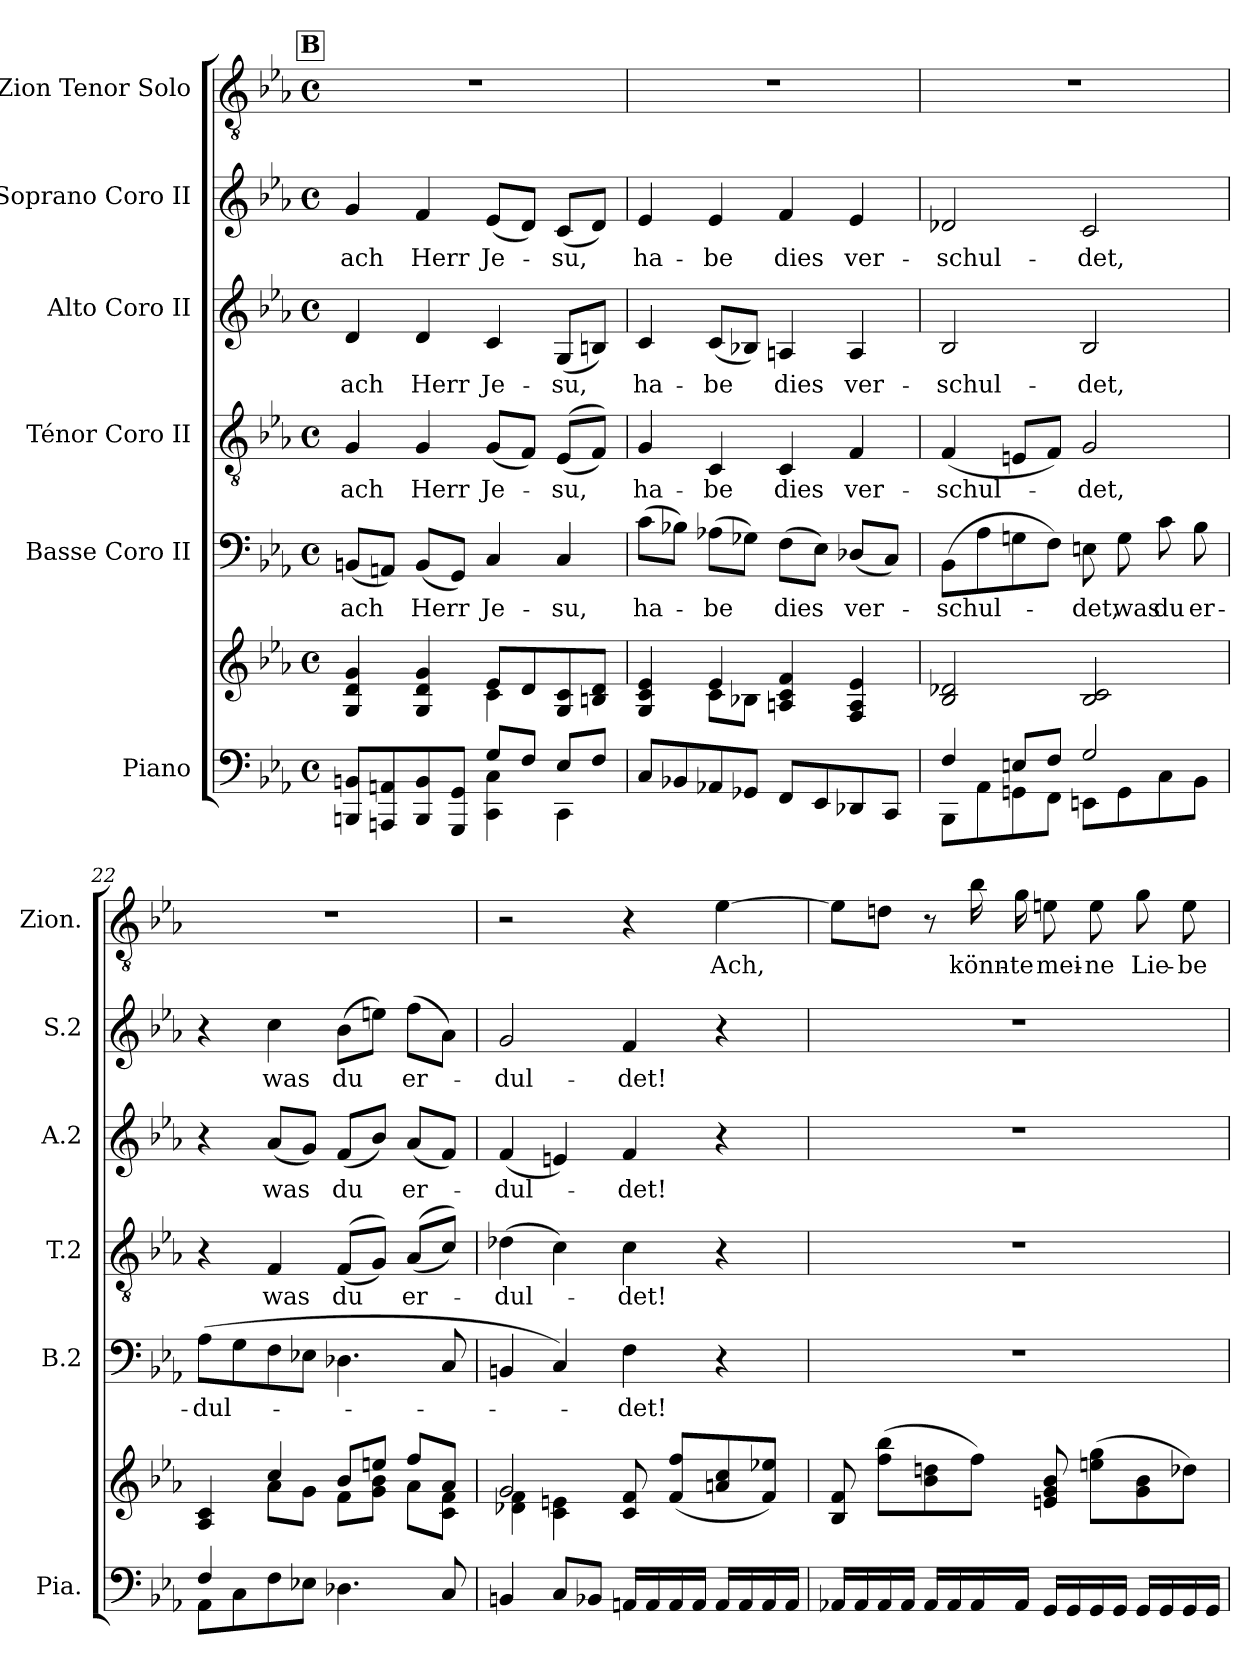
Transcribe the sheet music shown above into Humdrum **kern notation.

**kern	**kern	**kern	**text	**kern	**text	**kern	**text	**kern	**text	**kern	**text
*part6	*part6	*part5	*part5	*part4	*part4	*part3	*part3	*part2	*part2	*part1	*part1
*staff7	*staff6	*staff5	*staff5	*staff4	*staff4	*staff3	*staff3	*staff2	*staff2	*staff1	*staff1
*I"Piano	*	*I"Basse Coro II	*	*I"Ténor Coro II	*	*I"Alto Coro II	*	*I"Soprano Coro II	*	*I"Zion Tenor Solo	*
*I'Pia.	*	*I'B.2	*	*I'T.2	*	*I'A.2	*	*I'S.2	*	*I'Zion.	*
*clefF4	*clefG2	*clefF4	*	*clefGv2	*	*clefG2	*	*clefG2	*	*clefGv2	*
*k[b-e-a-]	*k[b-e-a-]	*k[b-e-a-]	*	*k[b-e-a-]	*	*k[b-e-a-]	*	*k[b-e-a-]	*	*k[b-e-a-]	*
*M4/4	*M4/4	*M4/4	*	*M4/4	*	*M4/4	*	*M4/4	*	*M4/4	*
*met(c)	*met(c)	*met(c)	*	*met(c)	*	*met(c)	*	*met(c)	*	*met(c)	*
!!LO:REH:place=s1:a:B:fs=16:t=B
=19	=19	=19	=19	=19	=19	=19	=19	=19	=19	=19	=19
*^	*^	*	*	*	*	*	*	*	*	*	*
8BBBn/ 8BBn/L	2ryy	4G/ 4d/ 4g/	2ryy	(8BBn/L	ach	4G/	ach	4d/	ach	4g/	ach	1r	.
8AAAn/ 8AAn/	.	.	.	8AAn/J)	.	.	.	.	.	.	.	.	.
8BBB/ 8BB/	.	4G/ 4d/ 4g/	.	(8BB/L	Herr	4G/	Herr	4d/	Herr	4f/	Herr	.	.
8GGG/ 8GG/J	.	.	.	8GG/J)	.	.	.	.	.	.	.	.	.
8G/L	4CC\ 4C\	8e-/L	4c\	4C/	Je-	(8G/L	Je-	4c/	Je-	(8e-/L	Je-	.	.
8F/J	.	8d/	.	.	.	8F/J)	.	.	.	8d/J)	.	.	.
8E-/L	4CC\	8G/ 8c/	4ryy	4C/	-su,	((8E-/L	-su,	(8G/L	-su,	(8c/L	-su,	.	.
8F/J	.	8Bn/ 8d/J	.	.	.	8F/J))	.	8Bn/J)	.	8d/J)	.	.	.
*v	*v	*	*	*	*	*	*	*	*	*	*	*	*
=20	=20	=20	=20	=20	=20	=20	=20	=20	=20	=20	=20	=20
8C/L	4G/ 4c/ 4e-/	4ryy	(8c\L	ha-	4G/	ha-	4c/	ha-	4e-/	ha-	1r	.
8BB-X/	.	.	8B-X\J)	.	.	.	.	.	.	.	.	.
8AA-X/	4e-/	8c\L	(8A-X\L	-be	4C/	-be	(8c/L	-be	4e-/	-be	.	.
8GG-X/J	.	8B-X\J	8G-X\J)	.	.	.	8B-X/J)	.	.	.	.	.
8FF/L	4An/ 4c/ 4f/	2ryy	(8F\L	dies	4C/	dies	4An/	dies	4f/	dies	.	.
8EE-/	.	.	8E-\J)	.	.	.	.	.	.	.	.	.
8DD-X/	4F/ 4A/ 4e-/	.	(8D-X/L	ver-	4F/	ver-	4A/	ver-	4e-/	ver-	.	.
8CC/J	.	.	8C/J)	.	.	.	.	.	.	.	.	.
*	*v	*v	*	*	*	*	*	*	*	*	*	*
=21	=21	=21	=21	=21	=21	=21	=21	=21	=21	=21	=21
*^	*	*	*	*	*	*	*	*	*	*	*
4F/	8BBB-\L	2B-/ 2d-X/	(>8BB-\L	-schul-	(4F/	-schul-	2B-/	-schul-	2d-X/	-schul-	1r	.
.	8AA-\	.	8A-\	.	.	.	.	.	.	.	.	.
8En/L	8GGn\	.	8Gn\	.	8En/L	.	.	.	.	.	.	.
8F/J	8FF\J	.	8F\J)	.	8F/J)	.	.	.	.	.	.	.
2G/	8EEn\L	2B-/ 2c/	8En\	-det,	2G/	-det,	2B-/	-det,	2c/	-det,	.	.
.	8GG\	.	8G\	was	.	.	.	.	.	.	.	.
.	8C\	.	8c\	du	.	.	.	.	.	.	.	.
.	8BB-\J	.	8B-\	er-	.	.	.	.	.	.	.	.
!!LO:LB:g=z
=22	=22	=22	=22	=22	=22	=22	=22	=22	=22	=22	=22	=22
*	*	*^	*	*	*	*	*	*	*	*	*	*
*	*	*	*^	*	*	*	*	*	*	*	*	*	*
4F/	8AA-\L	4A-/ 4c/	4ryy	4ryy	(8A-\L	-dul-	4r	.	4r	.	4r	.	1r	.
.	8C\	.	.	.	8G\	.	.	.	.	.	.	.	.	.
2.ryy	8F\	4cc/	8a-\L	4a-\	8F\	.	4F/	was	(8a-/L	was	4cc\	was	.	.
.	8E-X\J	.	8g\J	.	8E-X\J	.	.	.	8g/J)	.	.	.	.	.
.	4.D-X\	8b-/L	8f\L	2ryy	4.D-X\	.	((8F/L	du	(8f/L	du	(8b-\L	du	.	.
.	.	8een/J	8g\ 8b-\J	.	.	.	8G/J))	.	8b-/J)	.	8een\J)	.	.	.
.	.	8ff/L	8a-\L	.	.	.	((8A-/L	er-	(8a-/L	er-	(8ff\L	er-	.	.
.	8C/	8a-/J	8c\ 8f\J	.	8C/	.	8c/J))	.	8f/J)	.	8a-\J)	.	.	.
*v	*v	*	*	*	*	*	*	*	*	*	*	*	*	*
*	*	*v	*v	*	*	*	*	*	*	*	*	*	*
=23	=23	=23	=23	=23	=23	=23	=23	=23	=23	=23	=23	=23
4BBn/	2g/	4d-X\ 4f\	4BBn/	.	(4d-X\	-dul-	(4f/	-dul-	2g/	-dul-	2r	.
8C/L	.	4c\ 4en\	4C/)	.	4c\)	.	4en/)	.	.	.	.	.
8BB-X/J	.	.	.	.	.	.	.	.	.	.	.	.
16AAn/LL	8c/ 8f/	2ryy	4F\	-det!	4c\	-det!	4f/	-det!	4f/	-det!	4r	.
16AA/	.	.	.	.	.	.	.	.	.	.	.	.
16AA/	(8f/ 8ff/L	.	.	.	.	.	.	.	.	.	.	.
16AA/JJ	.	.	.	.	.	.	.	.	.	.	.	.
16AA/LL	8an/ 8cc/	.	4r	.	4r	.	4r	.	4r	.	[4e-\	Ach,
16AA/	.	.	.	.	.	.	.	.	.	.	.	.
16AA/	8f/ 8ee-X/J)	.	.	.	.	.	.	.	.	.	.	.
16AA/JJ	.	.	.	.	.	.	.	.	.	.	.	.
*	*v	*v	*	*	*	*	*	*	*	*	*	*
=24	=24	=24	=24	=24	=24	=24	=24	=24	=24	=24	=24
16AA-X/LL	8B-/ 8f/	1r	.	1r	.	1r	.	1r	.	8e-\L]	.
16AA-/	.	.	.	.	.	.	.	.	.	.	.
16AA-/	(8ff\ 8bb-\L	.	.	.	.	.	.	.	.	8dn\J	.
16AA-/JJ	.	.	.	.	.	.	.	.	.	.	.
16AA-/LL	8b-\ 8ddn\	.	.	.	.	.	.	.	.	8r	.
16AA-/	.	.	.	.	.	.	.	.	.	.	.
16AA-/	8ff\J)	.	.	.	.	.	.	.	.	16b-\	könn-
16AA-/JJ	.	.	.	.	.	.	.	.	.	16g\	-te
16GG/LL	8en/ 8g/ 8b-/	.	.	.	.	.	.	.	.	8en\	mei-
16GG/	.	.	.	.	.	.	.	.	.	.	.
16GG/	(8een\ 8gg\L	.	.	.	.	.	.	.	.	8e\	-ne
16GG/JJ	.	.	.	.	.	.	.	.	.	.	.
16GG/LL	8g\ 8b-\	.	.	.	.	.	.	.	.	8g\	Lie-
16GG/	.	.	.	.	.	.	.	.	.	.	.
16GG/	8dd-X\J)	.	.	.	.	.	.	.	.	8e\	-be
16GG/JJ	.	.	.	.	.	.	.	.	.	.	.
=	=	=	=	=	=	=	=	=	=	=	=
*-	*-	*-	*-	*-	*-	*-	*-	*-	*-	*-	*-
